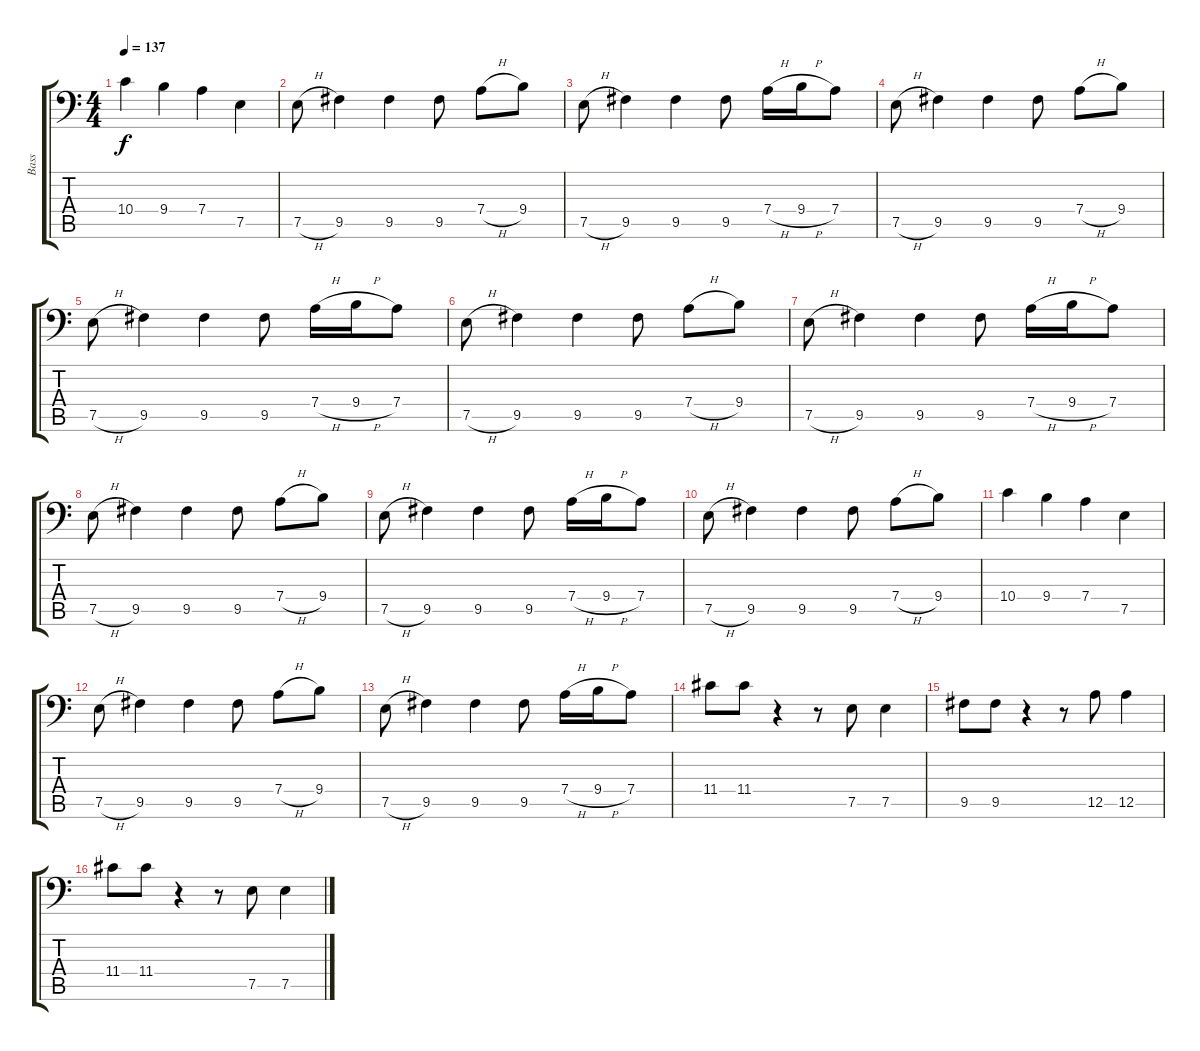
\track ("Bass" "Bass") {instrument slapbass2}
\staff {score tabs}
\tuning (E3 B3 G2 D2 A1 E1) {hide}
\ts (4 4)
\tempo 137
\clef f4
\ks c
10.4.4{dy f} 9.4.4 7.4.4 7.5.4 |
7.5{h}.8 9.5.4 9.5.4 9.5.8 7.4{h}.8 9.4.8 |
7.5{h}.8 9.5.4 9.5.4 9.5.8 7.4{h}.16 9.4{h}.16 7.4.8 |
7.5{h}.8 9.5.4 9.5.4 9.5.8 7.4{h}.8 9.4.8 |
7.5{h}.8 9.5.4 9.5.4 9.5.8 7.4{h}.16 9.4{h}.16 7.4.8 |
7.5{h}.8 9.5.4 9.5.4 9.5.8 7.4{h}.8 9.4.8 |
7.5{h}.8 9.5.4 9.5.4 9.5.8 7.4{h}.16 9.4{h}.16 7.4.8 |
7.5{h}.8 9.5.4 9.5.4 9.5.8 7.4{h}.8 9.4.8 |
7.5{h}.8 9.5.4 9.5.4 9.5.8 7.4{h}.16 9.4{h}.16 7.4.8 |
7.5{h}.8 9.5.4 9.5.4 9.5.8 7.4{h}.8 9.4.8 |
10.4.4 9.4.4 7.4.4 7.5.4 |
7.5{h}.8 9.5.4 9.5.4 9.5.8 7.4{h}.8 9.4.8 |
7.5{h}.8 9.5.4 9.5.4 9.5.8 7.4{h}.16 9.4{h}.16 7.4.8 |
11.4.8 11.4.8 r.4 r.8 7.5.8 7.5.4 |
9.5.8 9.5.8 r.4 r.8 12.5.8 12.5.4 |
11.4.8 11.4.8 r.4 r.8 7.5.8 7.5.4
